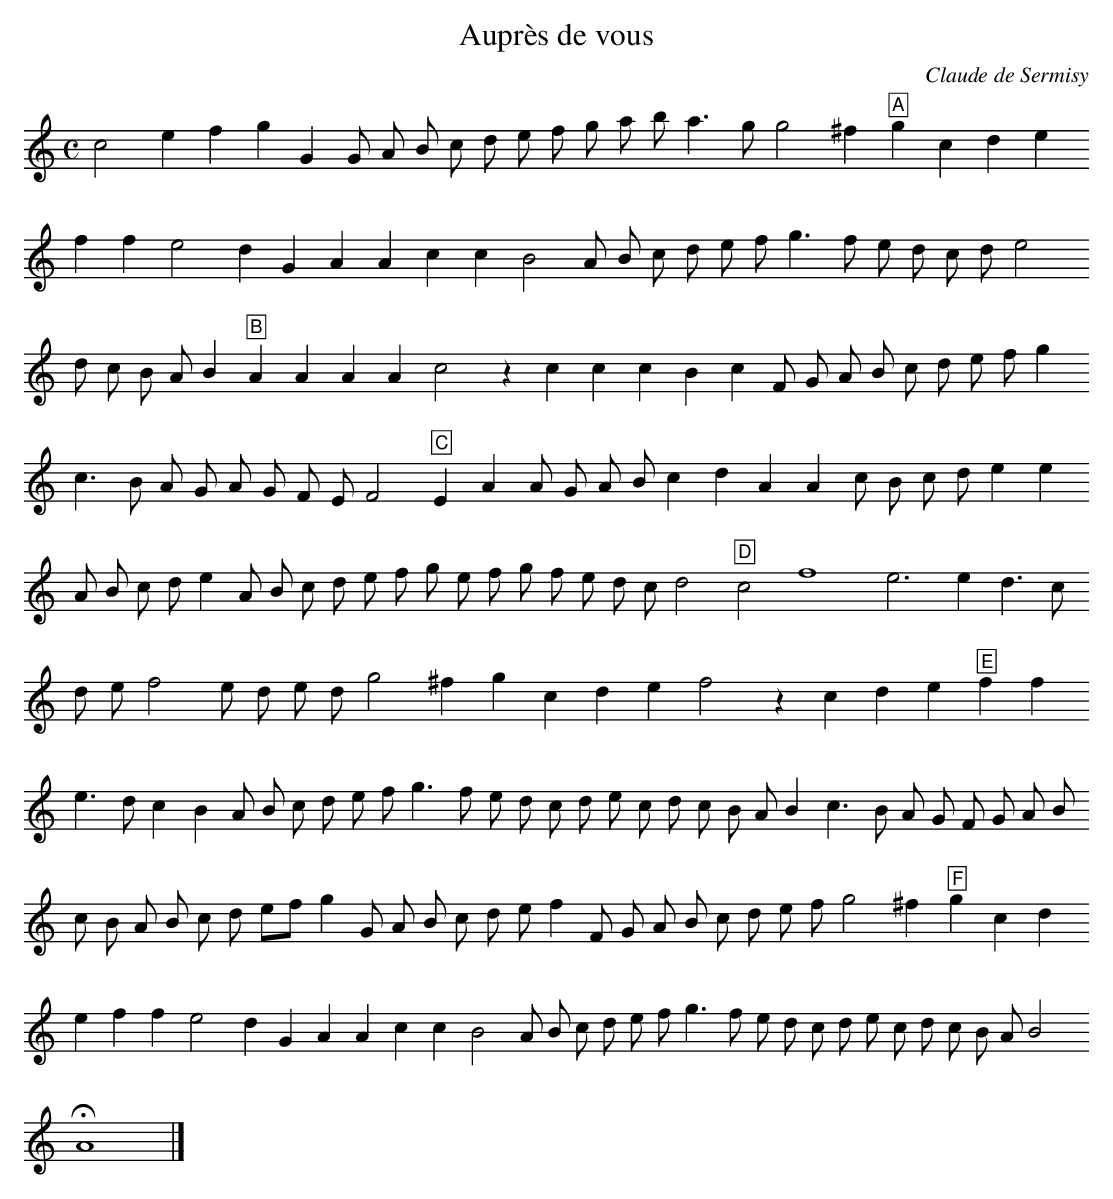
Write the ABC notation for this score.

X:1
T:Auprès de vous
C:Claude de Sermisy
M:C
L:1/4
K:A min -8va
c2 e f g G G/ A/ B/ c/ d/ e/ f/ g/ a/ b/ a > g g2 ^f "A"g c d e
f f e2 d G A A c c B2 A/ B/ c/ d/ e/ f/ g > f e/ d/ c/ d/ e2
d/ c/ B/ A/ B "B"A A A A c2 z c c c B c F/ G/ A/ B/ c/ d/ e/ f/ g
c > B A/ G/ A/ G/ F/ E/ F2 "C"E A A/ G/ A/ B/ c d A A c/ B/ c/ d/ e e
A/ B/ c/ d/ e A/ B/ c/ d/ e/ f/ g/ e/ f/ g/ f/ e/ d/ c/ d2 "D"c2 f4 e3 e d > c
d/ e/ f2 e/ d/ e/ d/ g2 ^f g c d e f2 z c d e "E"f f
e > d c B A/ B/ c/ d/ e/ f/ g > f e/ d/ c/ d/ e/ c/ d/ c/ B/ A/ B c > B A/ G/ F/ G/ A/ B/
c/ B/ A/ B/ c/ d/ e/f/ g G/ A/ B/ c/ d/ e/ f F/ G/ A/ B/ c/ d/ e/ f/ g2 ^f "F"g c d
e f f e2 d G A A c c B2 A/ B/ c/ d/ e/ f/ g > f e/ d/ c/ d/ e/ c/ d/ c/ B/ A/ B2
HA4 |]
